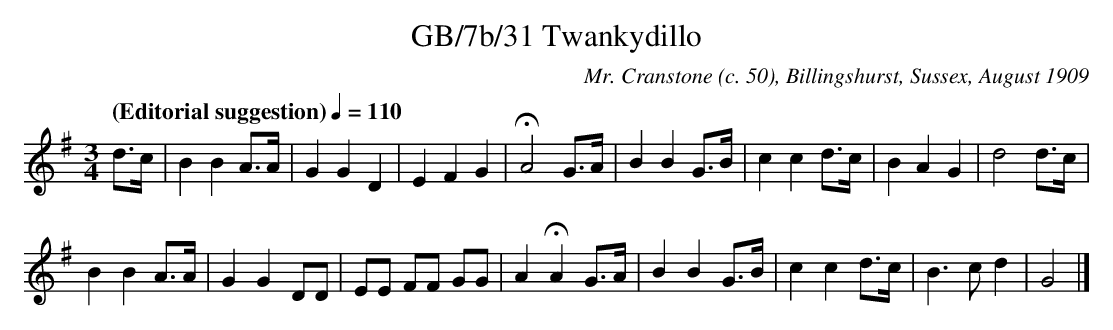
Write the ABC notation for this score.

X:1
T:GB/7b/31 Twankydillo
C:Mr. Cranstone (c. 50), Billingshurst, Sussex, August 1909
L:1/8
M:3/4
Q:"(Editorial suggestion)" 1/4=110
K:G
d>c | B2 B2 A>A | G2 G2 D2 | E2 F2 G2 | HA4 G>A | B2 B2 G>B |\
c2 c2 d>c | B2 A2 G2 | d4 d>c |
B2 B2 A>A | G2 G2 DD | EE FF GG | A2 HA2 G>A | B2 B2 G>B | c2 c2 d>c |\
B3 c d2 | G4 |]
